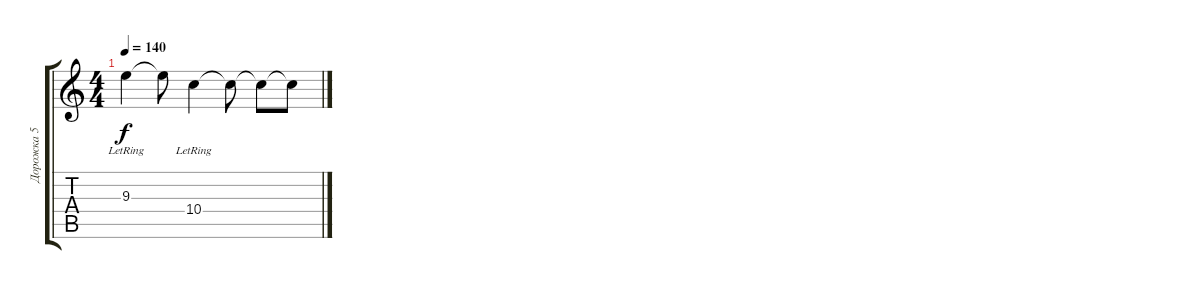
\track ("Дорожка 5" "Дорожка 5") {instrument guitarharmonics}
\staff {score tabs}
\tuning (E4 B3 G3 D3 A2 E2) {hide}
\ts (4 4)
\tempo 140
\clef g2
\ks c
9.3{lr}.4{dy f} 9.3{t}.8 10.4{lr}.4 10.4{t}.8 10.4{t}.8 10.4{t}.8
